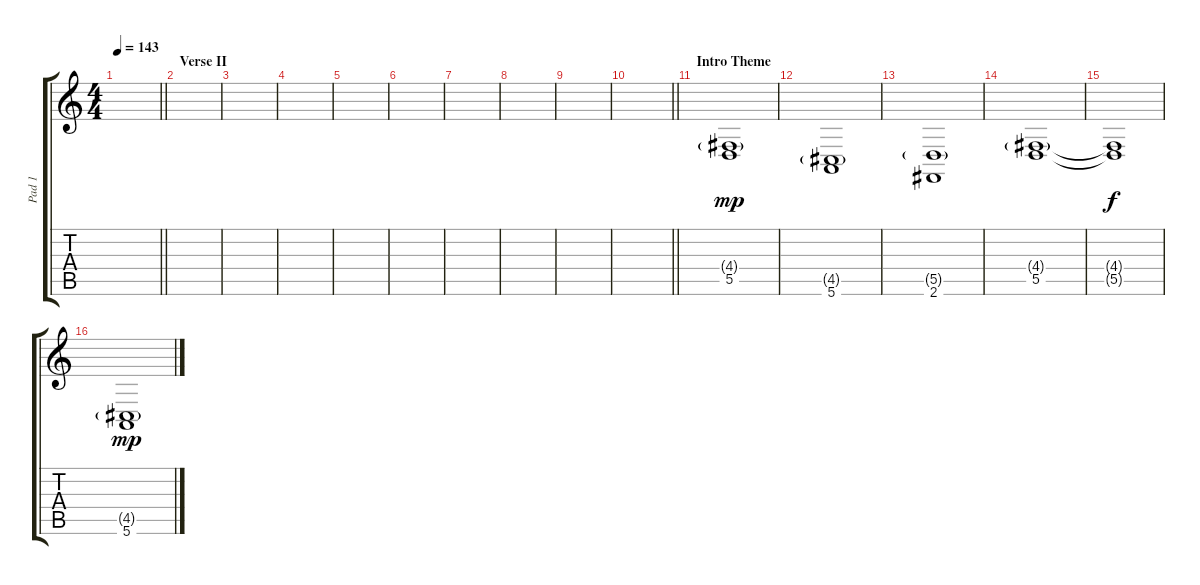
\track ("Pad 1" "Pad 1") {instrument pad2warm}
\staff {score tabs}
\tuning (E4 B3 G3 D3 A2 E2) {hide}
\ts (4 4)
\tempo 143
\clef g2
\barLineRight lightlight
\ks c
|
\section ("" "Verse II")
|
|
|
|
|
|
|
|
\barLineRight lightlight
|
\section ("" "Intro Theme")
(4.4{g} 5.5).1{dy mp instrument pad2warm} |
(4.5{g} 5.6).1 |
(5.5{g} 2.6).1 |
(4.4{g} 5.5).1 |
(4.4{t} 5.5{t}).1{dy f} |
(4.5{g} 5.6).1{dy mp}
